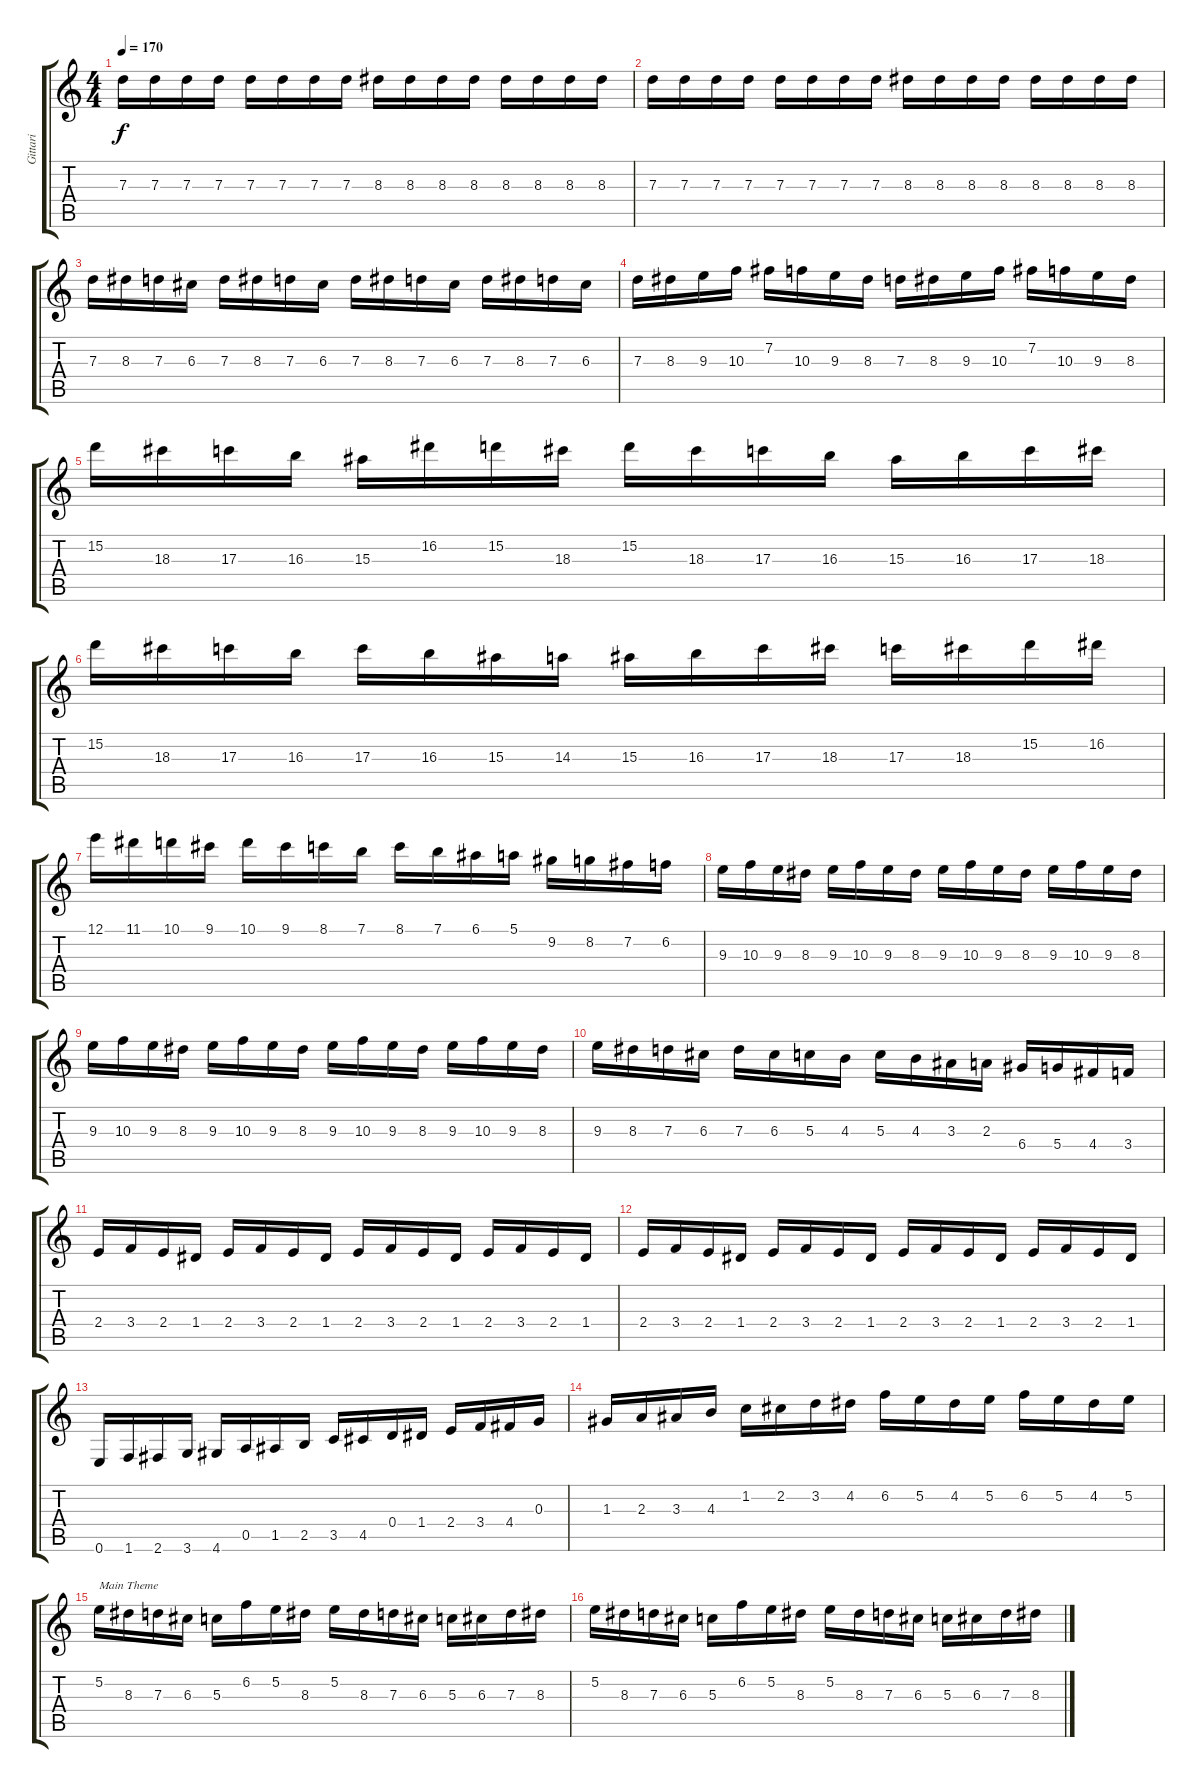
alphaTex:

\track ("Gittari" "Gittari") {instrument distortionguitar}
\staff {score tabs}
\tuning (E4 B3 G3 D3 A2 E2) {hide}
\ts (4 4)
\tempo 170
\clef g2
\ks c
7.3.16{dy f} 7.3.16 7.3.16 7.3.16 7.3.16 7.3.16 7.3.16 7.3.16 8.3.16 8.3.16 8.3.16 8.3.16 8.3.16 8.3.16 8.3.16 8.3.16 |
7.3.16 7.3.16 7.3.16 7.3.16 7.3.16 7.3.16 7.3.16 7.3.16 8.3.16 8.3.16 8.3.16 8.3.16 8.3.16 8.3.16 8.3.16 8.3.16 |
7.3.16 8.3.16 7.3.16 6.3.16 7.3.16 8.3.16 7.3.16 6.3.16 7.3.16 8.3.16 7.3.16 6.3.16 7.3.16 8.3.16 7.3.16 6.3.16 |
7.3.16 8.3.16 9.3.16 10.3.16 7.2.16 10.3.16 9.3.16 8.3.16 7.3.16 8.3.16 9.3.16 10.3.16 7.2.16 10.3.16 9.3.16 8.3.16 |
15.2.16 18.3.16 17.3.16 16.3.16 15.3.16 16.2.16 15.2.16 18.3.16 15.2.16 18.3.16 17.3.16 16.3.16 15.3.16 16.3.16 17.3.16 18.3.16 |
15.2.16 18.3.16 17.3.16 16.3.16 17.3.16 16.3.16 15.3.16 14.3.16 15.3.16 16.3.16 17.3.16 18.3.16 17.3.16 18.3.16 15.2.16 16.2.16 |
12.1.16 11.1.16 10.1.16 9.1.16 10.1.16 9.1.16 8.1.16 7.1.16 8.1.16 7.1.16 6.1.16 5.1.16 9.2.16 8.2.16 7.2.16 6.2.16 |
9.3.16 10.3.16 9.3.16 8.3.16 9.3.16 10.3.16 9.3.16 8.3.16 9.3.16 10.3.16 9.3.16 8.3.16 9.3.16 10.3.16 9.3.16 8.3.16 |
9.3.16 10.3.16 9.3.16 8.3.16 9.3.16 10.3.16 9.3.16 8.3.16 9.3.16 10.3.16 9.3.16 8.3.16 9.3.16 10.3.16 9.3.16 8.3.16 |
9.3.16 8.3.16 7.3.16 6.3.16 7.3.16 6.3.16 5.3.16 4.3.16 5.3.16 4.3.16 3.3.16 2.3.16 6.4.16 5.4.16 4.4.16 3.4.16 |
2.4.16 3.4.16 2.4.16 1.4.16 2.4.16 3.4.16 2.4.16 1.4.16 2.4.16 3.4.16 2.4.16 1.4.16 2.4.16 3.4.16 2.4.16 1.4.16 |
2.4.16 3.4.16 2.4.16 1.4.16 2.4.16 3.4.16 2.4.16 1.4.16 2.4.16 3.4.16 2.4.16 1.4.16 2.4.16 3.4.16 2.4.16 1.4.16 |
0.6.16 1.6.16 2.6.16 3.6.16 4.6.16 0.5.16 1.5.16 2.5.16 3.5.16 4.5.16 0.4.16 1.4.16 2.4.16 3.4.16 4.4.16 0.3.16 |
1.3.16 2.3.16 3.3.16 4.3.16 1.2.16 2.2.16 3.2.16 4.2.16 6.2.16 5.2.16 4.2.16 5.2.16 6.2.16 5.2.16 4.2.16 5.2.16 |
5.2.16{txt "Main Theme"} 8.3.16 7.3.16 6.3.16 5.3.16 6.2.16 5.2.16 8.3.16 5.2.16 8.3.16 7.3.16 6.3.16 5.3.16 6.3.16 7.3.16 8.3.16 |
5.2.16 8.3.16 7.3.16 6.3.16 5.3.16 6.2.16 5.2.16 8.3.16 5.2.16 8.3.16 7.3.16 6.3.16 5.3.16 6.3.16 7.3.16 8.3.16
